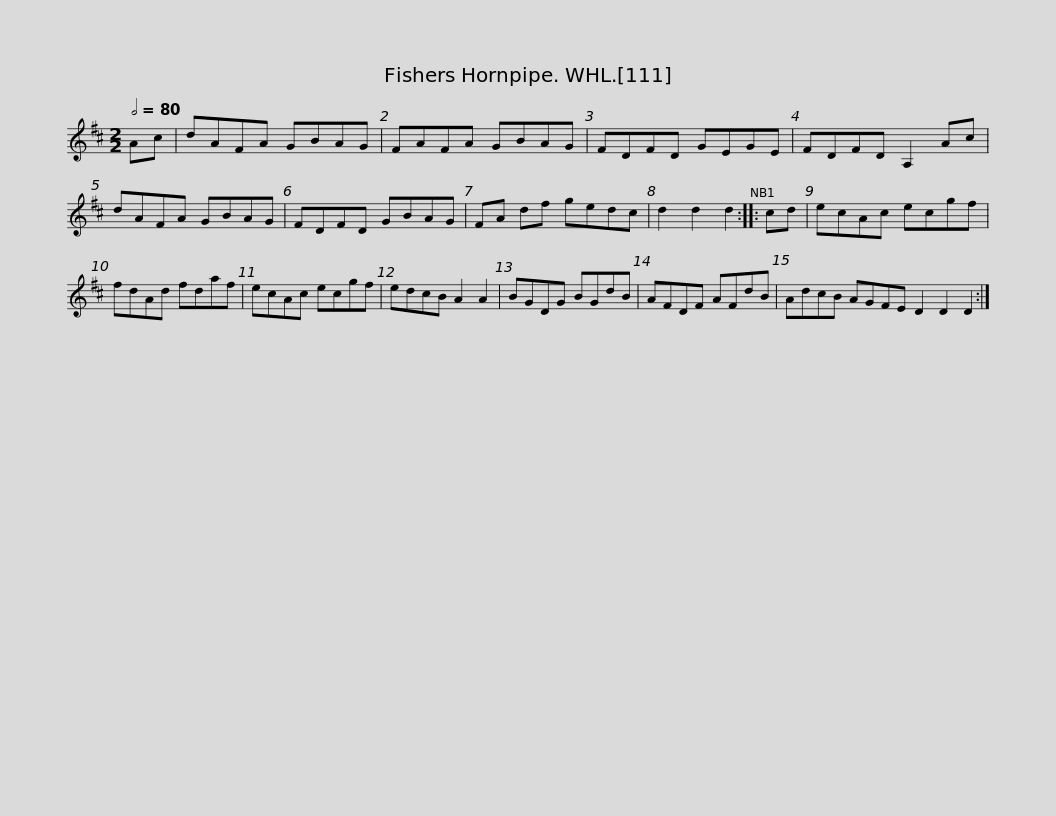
X:1
L:1/8
Q:1/2=80
M:2/2
I:linebreak $
K:D
V:1 treble
V:1
 Ac | dAFA GBAG | FAFA GBAG | FDFD GEGE | FDFD A,2 Ac | %5
 dAFA GBAG |$ FDFD GBAG | FA df gedc | d2 d2 d2 :: cd | %10
 ecAc ecgf | fdAd fdaf |$ ecAc ecgf | edcB A2 A2 | BGDG BGdB | %15
 AFDF AFdB | AdcB AGFE D2 D2 D2 :| %17
